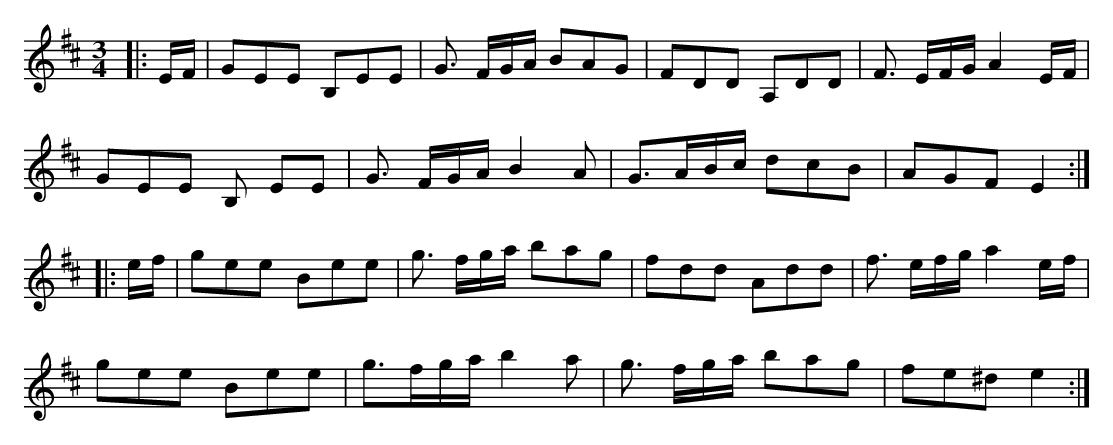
X:1
M:3/4
K:D
|:E/F/|GEE B,EE|G3/ F/G/A/ BAG|FDD A,DD|F3/ E/F/G/ A2E/F/|
GEE B, EE|G3/ F/G/A/ B2 A|G3/A/B/c/ dcB|AGF E2:|
|:e/f/|gee Bee|g3/ f/g/a/ bag|fdd Add|f3/ e/f/g/ a2 e/f/|
gee Bee|g3/f/g/a/ b2 a|g3/ f/g/a/ bag|fe^d e2:|
